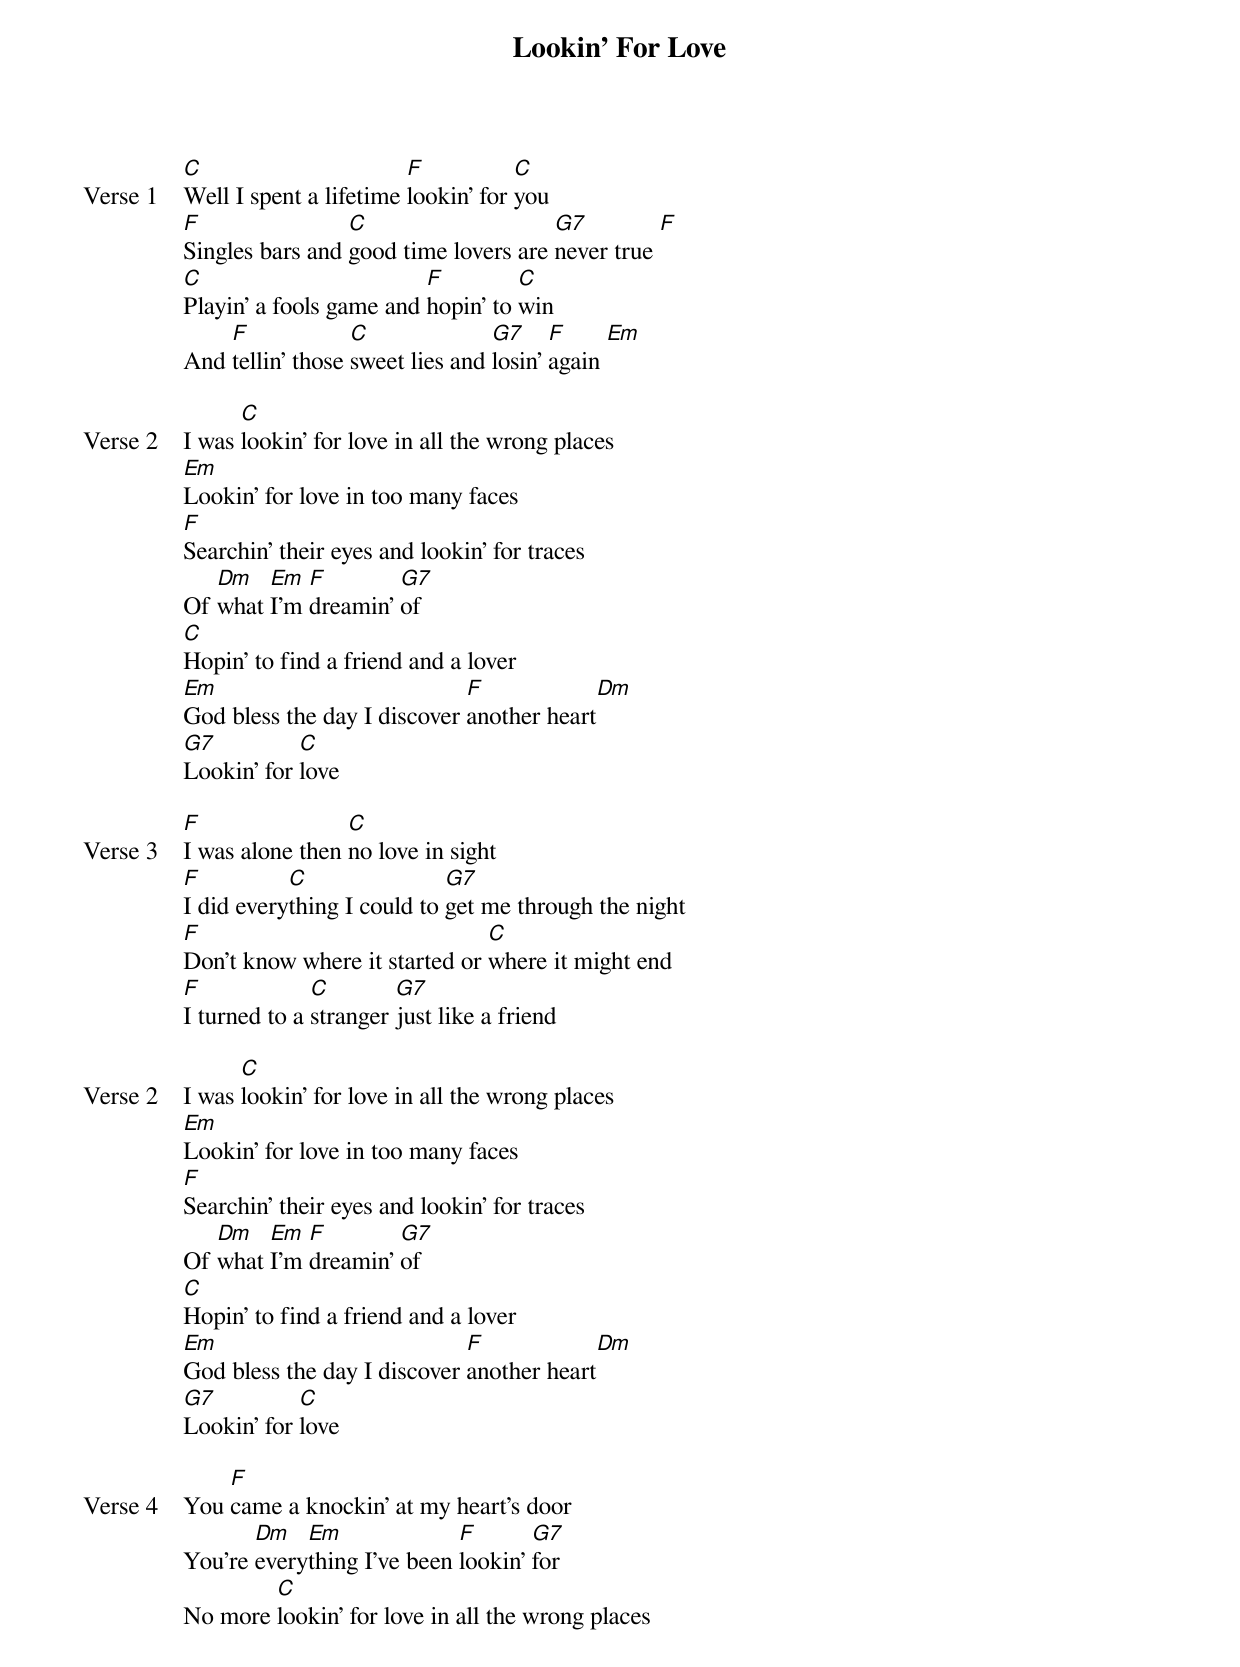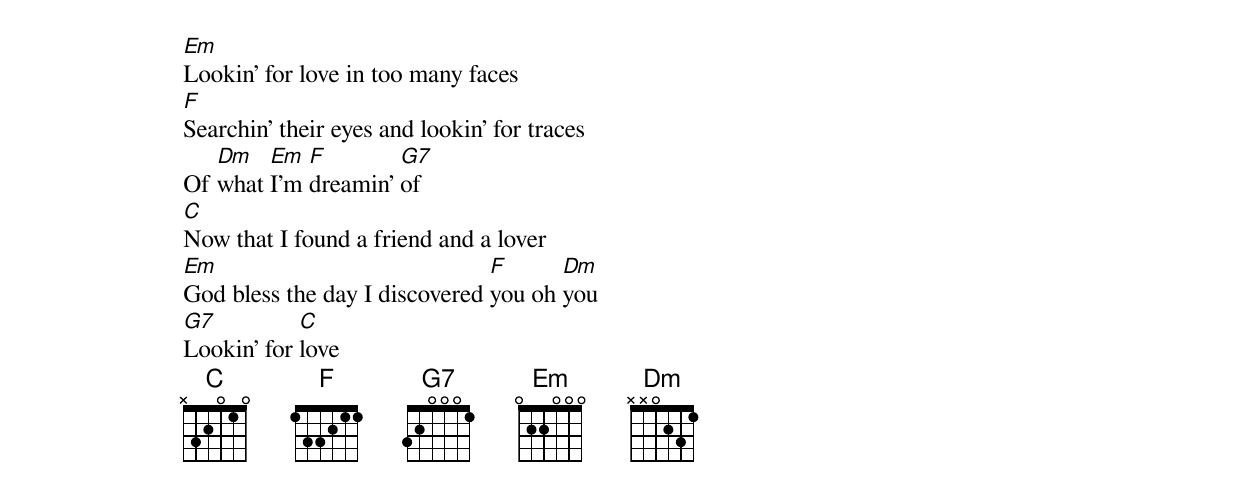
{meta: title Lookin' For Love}
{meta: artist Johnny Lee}
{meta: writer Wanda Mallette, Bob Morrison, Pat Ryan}

{start_of_verse: Verse 1}
[C]Well I spent a lifetime [F]lookin' for [C]you
[F]Singles bars and [C]good time lovers are [G7]never true [F]
[C]Playin' a fools game and [F]hopin' to [C]win
And [F]tellin' those [C]sweet lies and [G7]losin' [F]again [Em]
{end_of_verse}

{start_of_verse: Verse 2}
I was [C]lookin' for love in all the wrong places
[Em]Lookin' for love in too many faces
[F]Searchin' their eyes and lookin' for traces
Of [Dm]what [Em]I'm [F]dreamin' [G7]of
[C]Hopin' to find a friend and a lover
[Em]God bless the day I discover [F]another heart[Dm]
[G7]Lookin' for [C]love
{end_of_verse}

{start_of_verse: Verse 3}
[F]I was alone then [C]no love in sight
[F]I did every[C]thing I could to [G7]get me through the night
[F]Don't know where it started or [C]where it might end
[F]I turned to a [C]stranger [G7]just like a friend
{end_of_verse}

{start_of_verse: Verse 2}
I was [C]lookin' for love in all the wrong places
[Em]Lookin' for love in too many faces
[F]Searchin' their eyes and lookin' for traces
Of [Dm]what [Em]I'm [F]dreamin' [G7]of
[C]Hopin' to find a friend and a lover
[Em]God bless the day I discover [F]another heart[Dm]
[G7]Lookin' for [C]love
{end_of_verse}

{start_of_verse: Verse 4}
You [F]came a knockin' at my heart's door
You're [Dm]every[Em]thing I've been [F]lookin' [G7]for
No more [C]lookin' for love in all the wrong places
[Em]Lookin' for love in too many faces
[F]Searchin' their eyes and lookin' for traces
Of [Dm]what [Em]I'm [F]dreamin' [G7]of
[C]Now that I found a friend and a lover
[Em]God bless the day I discovered [F]you oh [Dm]you
[G7]Lookin' for [C]love
{end_of_verse}
